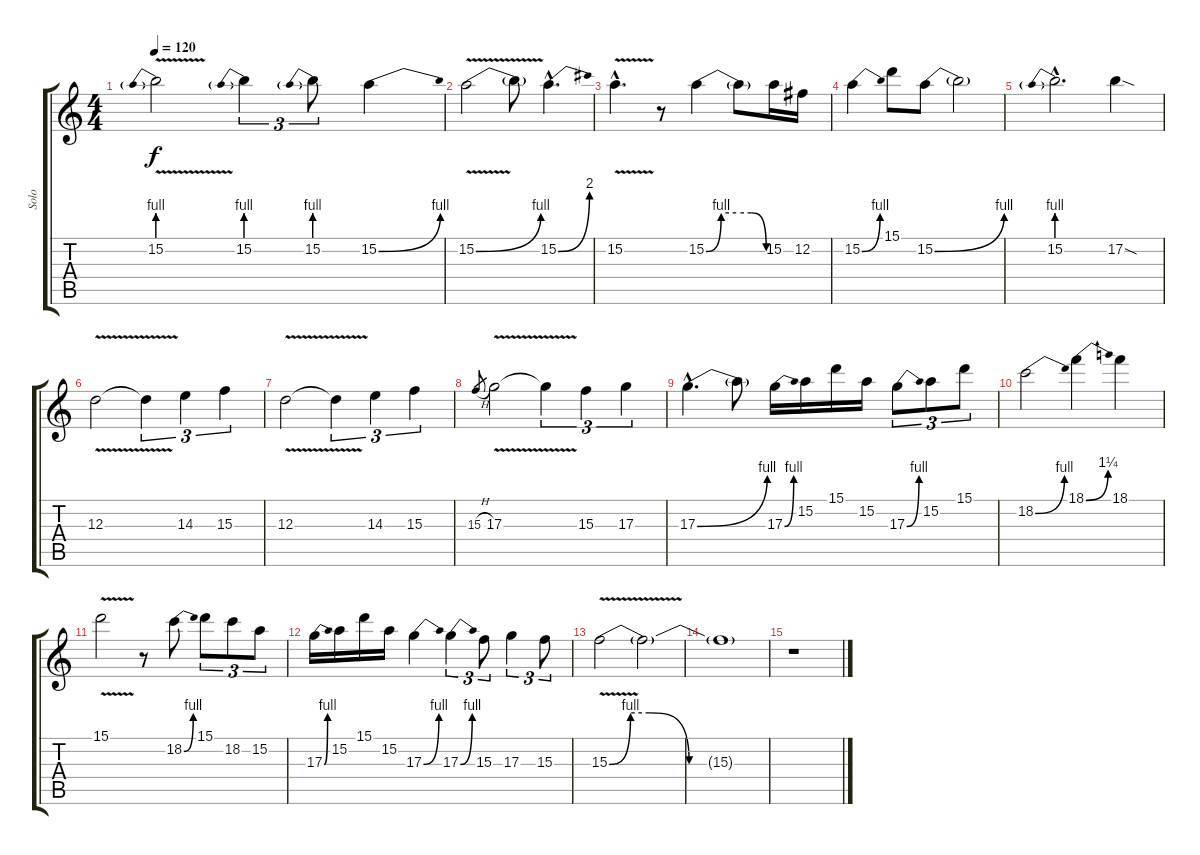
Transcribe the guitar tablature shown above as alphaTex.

\track ("Solo" "Solo") {instrument distortionguitar}
\staff {score tabs}
\tuning (B3 Gb3 D3 A2 E2 B1) {hide}
\ts (4 4)
\tempo 120
\clef g2
\ks c
15.2{be (prebend 0 4 60 4) v}.2{dy f} 15.2{be (prebend 0 4 60 4)}.4{tu (3 2)} 15.2{be (prebend 0 4 60 4)}.8{tu (3 2)} 15.2{be (bend 0 0 60 4)}.4 |
15.2{be (bend 0 0 60 4) v}.2 15.2{t}.8 15.2{be (bend 0 0 60 8) hac}.4{d} |
15.2{v hac}.4{d} r.8 15.2{be (custom 0 0 15 4 30 4 45 4 60 0)}.4 15.2{t}.8 15.2.16 12.2.16 |
15.2{be (bend 0 0 60 4)}.4 15.1.8 15.2{be (bend 0 0 60 4)}.8 15.2{t}.2 |
15.2{be (prebend 0 4 60 4) hac}.2{d} 17.2{sod}.4 |
12.3{v}.2 12.3{t}.4{tu (3 2)} 14.3.4{tu (3 2)} 15.3.4{tu (3 2)} |
12.3{v}.2 12.3{t}.4{tu (3 2)} 14.3.4{tu (3 2)} 15.3.4{tu (3 2)} |
15.3{h}.8{gr} 17.3{v}.2 17.3{t}.4{tu (3 2)} 15.3.4{tu (3 2)} 17.3.4{tu (3 2)} |
17.3{be (bend 0 0 60 4) hac}.4{d} 17.3{t}.8 17.3{be (bend 0 0 60 4)}.16 15.2.16 15.1.16 15.2.16 17.3{be (bend 0 0 60 4)}.8{tu (3 2)} 15.2.8{tu (3 2)} 15.1.8{tu (3 2)} |
18.2{be (bend 0 0 60 4)}.2 18.1{be (bend 0 0 60 5)}.4 18.1.4 |
15.1{v}.2 r.8 18.2{be (bend 0 0 60 4)}.8 15.1.8{tu (3 2)} 18.2.8{tu (3 2)} 15.2.8{tu (3 2)} |
17.3{be (bend 0 0 60 4)}.16 15.2.16 15.1.16 15.2.16 17.3{be (bend 0 0 60 4)}.4 17.3{be (bend 0 0 60 4)}.4{tu (3 2)} 15.3.8{tu (3 2)} 17.3.4{tu (3 2)} 15.3.8{tu (3 2)} |
15.3{be (custom 0 0 8 4 15 4 30 0 60 0) v}.2 15.3{t}.2 |
15.3{t}.1 |
r.1
